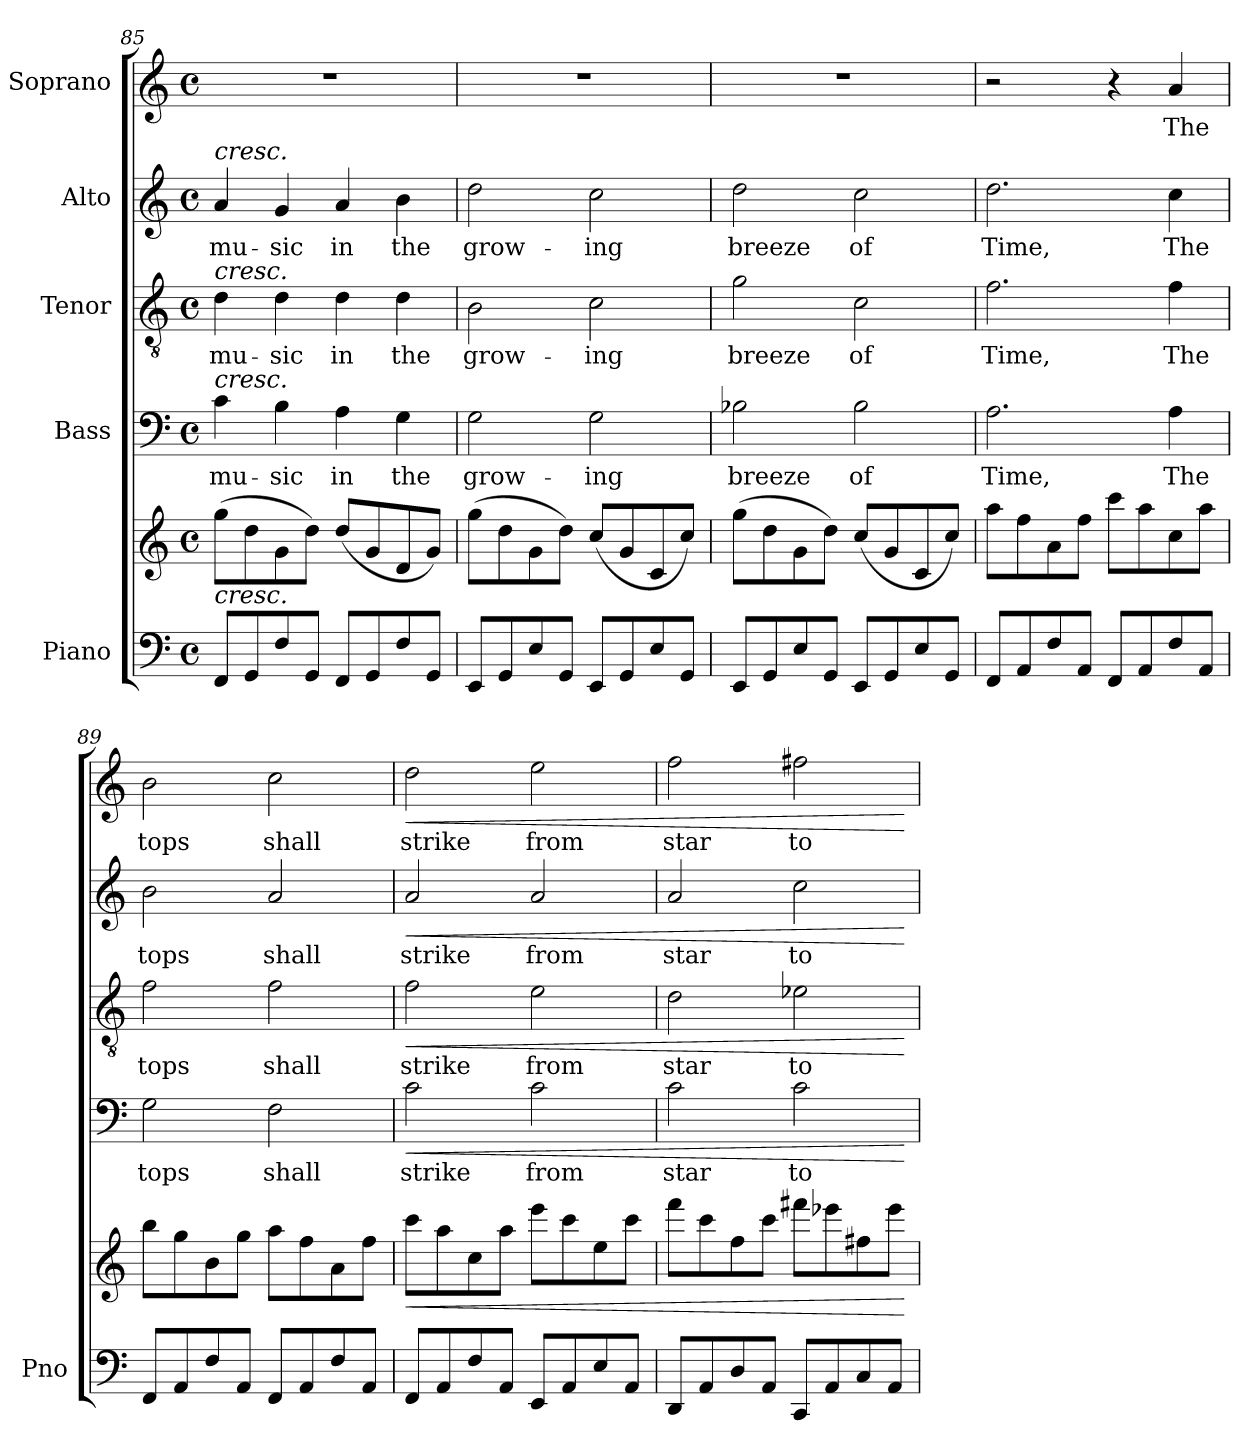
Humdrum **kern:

**kern	**kern	**dynam	**kern	**text	**dynam	**kern	**text	**dynam	**kern	**text	**dynam	**kern	**text	**dynam
*part5	*part5	*part5	*part4	*part4	*part4	*part3	*part3	*part3	*part2	*part2	*part2	*part1	*part1	*part1
*staff6	*staff5	*staff5/6	*staff4	*staff4	*staff4	*staff3	*staff3	*staff3	*staff2	*staff2	*staff2	*staff1	*staff1	*staff1
*I"Piano	*	*	*I"Bass	*	*	*I"Tenor	*	*	*I"Alto	*	*	*I"Soprano	*	*
*I'Pno	*	*	*	*	*	*	*	*	*	*	*	*	*	*
*clefF4	*clefG2	*	*clefF4	*	*	*clefGv2	*	*	*clefG2	*	*	*clefG2	*	*
*k[]	*k[]	*	*k[]	*	*	*k[]	*	*	*k[]	*	*	*k[]	*	*
*M4/4	*M4/4	*	*M4/4	*	*	*M4/4	*	*	*M4/4	*	*	*M4/4	*	*
*met(c)	*met(c)	*	*met(c)	*	*	*met(c)	*	*	*met(c)	*	*	*met(c)	*	*
=85	=85	=85	=85	=85	=85	=85	=85	=85	=85	=85	=85	=85	=85	=85
!	!	!	!	!	!	!	!	!	!LO:TX:a:i:t=cresc.	!	!	!	!	!
!	!	!	!	!	!	!LO:TX:a:i:t=cresc.	!	!	!	!	!	!	!	!
!	!	!	!LO:TX:a:i:t=cresc.	!	!	!	!	!	!	!	!	!	!	!
!	!LO:TX:b:i:t=cresc.	!	!	!	!	!	!	!	!	!	!	!	!	!
!	!	!	!	!LO:LY:b	!	!	!LO:LY:b	!	!	!LO:LY:b	!	!	!	!
8FF/L	(>8gg\L	.	4c\	mu-	.	4d\	mu-	.	4a/	mu-	.	1r	.	.
8GG/	8dd\	.	.	.	.	.	.	.	.	.	.	.	.	.
!	!	!	!	!LO:LY:b	!	!	!LO:LY:b	!	!	!LO:LY:b	!	!	!	!
8F/	8g\	.	4B\	-sic	.	4d\	-sic	.	4g/	-sic	.	.	.	.
8GG/J	8dd\J)	.	.	.	.	.	.	.	.	.	.	.	.	.
!	!	!	!	!LO:LY:b	!	!	!LO:LY:b	!	!	!LO:LY:b	!	!	!	!
8FF/L	(<8dd/L	.	4A\	in	.	4d\	in	.	4a/	in	.	.	.	.
8GG/	8g/	.	.	.	.	.	.	.	.	.	.	.	.	.
!	!	!	!	!LO:LY:b	!	!	!LO:LY:b	!	!	!LO:LY:b	!	!	!	!
8F/	8d/	.	4G\	the	.	4d\	the	.	4b\	the	.	.	.	.
8GG/J	8g/J)	.	.	.	.	.	.	.	.	.	.	.	.	.
=86	=86	=86	=86	=86	=86	=86	=86	=86	=86	=86	=86	=86	=86	=86
!	!	!	!	!LO:LY:b	!	!	!LO:LY:b	!	!	!LO:LY:b	!	!	!	!
8EE/L	(>8gg\L	.	2G\	grow-	.	2B\	grow-	.	2dd\	grow-	.	1r	.	.
8GG/	8dd\	.	.	.	.	.	.	.	.	.	.	.	.	.
8E/	8g\	.	.	.	.	.	.	.	.	.	.	.	.	.
8GG/J	8dd\J)	.	.	.	.	.	.	.	.	.	.	.	.	.
!	!	!	!	!LO:LY:b	!	!	!LO:LY:b	!	!	!LO:LY:b	!	!	!	!
8EE/L	(<8cc/L	.	2G\	-ing	.	2c\	-ing	.	2cc\	-ing	.	.	.	.
8GG/	8g/	.	.	.	.	.	.	.	.	.	.	.	.	.
8E/	8c/	.	.	.	.	.	.	.	.	.	.	.	.	.
8GG/J	8cc/J)	.	.	.	.	.	.	.	.	.	.	.	.	.
=87	=87	=87	=87	=87	=87	=87	=87	=87	=87	=87	=87	=87	=87	=87
!	!	!	!	!LO:LY:b	!	!	!LO:LY:b	!	!	!LO:LY:b	!	!	!	!
8EE/L	(>8gg\L	.	2B-X\	breeze	.	2g\	breeze	.	2dd\	breeze	.	1r	.	.
8GG/	8dd\	.	.	.	.	.	.	.	.	.	.	.	.	.
8E/	8g\	.	.	.	.	.	.	.	.	.	.	.	.	.
8GG/J	8dd\J)	.	.	.	.	.	.	.	.	.	.	.	.	.
!	!	!	!	!LO:LY:b	!	!	!LO:LY:b	!	!	!LO:LY:b	!	!	!	!
8EE/L	(<8cc/L	.	2B-\	of	.	2c\	of	.	2cc\	of	.	.	.	.
8GG/	8g/	.	.	.	.	.	.	.	.	.	.	.	.	.
8E/	8c/	.	.	.	.	.	.	.	.	.	.	.	.	.
8GG/J	8cc/J)	.	.	.	.	.	.	.	.	.	.	.	.	.
!!LO:LB:g=z
=88	=88	=88	=88	=88	=88	=88	=88	=88	=88	=88	=88	=88	=88	=88
!	!	!	!	!LO:LY:b	!	!	!LO:LY:b	!	!	!LO:LY:b	!	!	!	!
8FF/L	8aa\L	.	2.A\	Time,	.	2.f\	Time,	.	2.dd\	Time,	.	2r	.	.
8AA/	8ff\	.	.	.	.	.	.	.	.	.	.	.	.	.
8F/	8a\	.	.	.	.	.	.	.	.	.	.	.	.	.
8AA/J	8ff\J	.	.	.	.	.	.	.	.	.	.	.	.	.
8FF/L	8ccc\L	.	.	.	.	.	.	.	.	.	.	4r	.	.
8AA/	8aa\	.	.	.	.	.	.	.	.	.	.	.	.	.
!	!	!	!	!LO:LY:b	!	!	!LO:LY:b	!	!	!LO:LY:b	!	!	!LO:LY:b	!
8F/	8cc\	.	4A\	The	.	4f\	The	.	4cc\	The	.	4a/	The	.
8AA/J	8aa\J	.	.	.	.	.	.	.	.	.	.	.	.	.
=89	=89	=89	=89	=89	=89	=89	=89	=89	=89	=89	=89	=89	=89	=89
!	!	!	!	!LO:LY:b	!	!	!LO:LY:b	!	!	!LO:LY:b	!	!	!LO:LY:b	!
8FF/L	8bb\L	.	2G\	tops	.	2f\	tops	.	2b\	tops	.	2b\	tops	.
8AA/	8gg\	.	.	.	.	.	.	.	.	.	.	.	.	.
8F/	8b\	.	.	.	.	.	.	.	.	.	.	.	.	.
8AA/J	8gg\J	.	.	.	.	.	.	.	.	.	.	.	.	.
!	!	!	!	!LO:LY:b	!	!	!LO:LY:b	!	!	!LO:LY:b	!	!	!LO:LY:b	!
8FF/L	8aa\L	.	2F\	shall	.	2f\	shall	.	2a/	shall	.	2cc\	shall	.
8AA/	8ff\	.	.	.	.	.	.	.	.	.	.	.	.	.
8F/	8a\	.	.	.	.	.	.	.	.	.	.	.	.	.
8AA/J	8ff\J	.	.	.	.	.	.	.	.	.	.	.	.	.
=90	=90	=90	=90	=90	=90	=90	=90	=90	=90	=90	=90	=90	=90	=90
!	!	!LO:HP:b	!	!LO:LY:b	!LO:HP:b	!	!LO:LY:b	!LO:HP:b	!	!LO:LY:b	!LO:HP:b	!	!LO:LY:b	!LO:HP:b
8FF/L	8ccc\L	<	2c\	strike	<	2f\	strike	<	2a/	strike	<	2dd\	strike	<
8AA/	8aa\	.	.	.	.	.	.	.	.	.	.	.	.	.
8F/	8cc\	.	.	.	.	.	.	.	.	.	.	.	.	.
8AA/J	8aa\J	.	.	.	.	.	.	.	.	.	.	.	.	.
!	!	!	!	!LO:LY:b	!	!	!LO:LY:b	!	!	!LO:LY:b	!	!	!LO:LY:b	!
8EE/L	8eee\L	.	2c\	from	.	2e\	from	.	2a/	from	.	2ee\	from	.
8AA/	8ccc\	.	.	.	.	.	.	.	.	.	.	.	.	.
8E/	8ee\	.	.	.	.	.	.	.	.	.	.	.	.	.
8AA/J	8ccc\J	.	.	.	.	.	.	.	.	.	.	.	.	.
=91	=91	=91	=91	=91	=91	=91	=91	=91	=91	=91	=91	=91	=91	=91
!	!	!	!	!LO:LY:b	!	!	!LO:LY:b	!	!	!LO:LY:b	!	!	!LO:LY:b	!
8DD/L	8fff\L	.	2c\	star	.	2d\	star	.	2a/	star	.	2ff\	star	.
8AA/	8ccc\	.	.	.	.	.	.	.	.	.	.	.	.	.
8D/	8ff\	.	.	.	.	.	.	.	.	.	.	.	.	.
8AA/J	8ccc\J	.	.	.	.	.	.	.	.	.	.	.	.	.
!	!	!	!	!LO:LY:b	!	!	!LO:LY:b	!	!	!LO:LY:b	!	!	!LO:LY:b	!
8CC/L	8fff#X\L	.	2c\	to	.	2e-X\	to	.	2cc\	to	.	2ff#X\	to	.
8AA/	8eee-X\	.	.	.	.	.	.	.	.	.	.	.	.	.
8C/	8ff#X\	.	.	.	.	.	.	.	.	.	.	.	.	.
8AA/J	8eee-\J	.	.	.	.	.	.	.	.	.	.	.	.	.
.	.	[	.	.	[	.	.	[	.	.	[	.	.	[
=	=	=	=	=	=	=	=	=	=	=	=	=	=	=
*-	*-	*-	*-	*-	*-	*-	*-	*-	*-	*-	*-	*-	*-	*-
